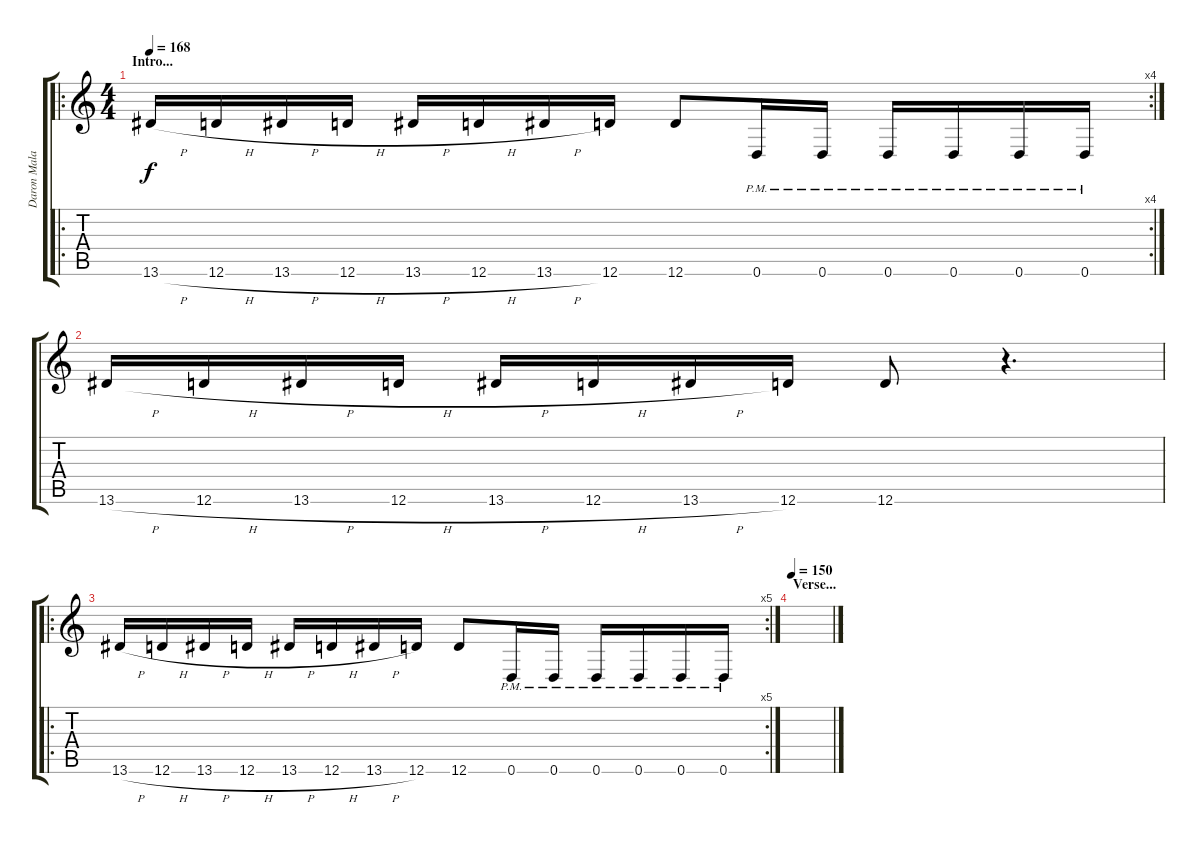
\track ("Daron Malakian (Feedback)" "Daron Mala") {instrument overdrivenguitar}
\staff {score tabs}
\tuning (E4 B3 G3 D3 A2 D2) {hide}
\ro
\rc 4
\ts (4 4)
\section ("" "Intro...")
\tempo 168
\clef g2
\ks c
13.6{h}.16{dy f instrument overdrivenguitar} 12.6{h}.16 13.6{h}.16 12.6{h}.16 13.6{h}.16 12.6{h}.16 13.6{h}.16 12.6.16 12.6.8 0.6{pm}.16 0.6{pm}.16 0.6{pm}.16 0.6{pm}.16 0.6{pm}.16 0.6{pm}.16 |
13.6{h}.16 12.6{h}.16 13.6{h}.16 12.6{h}.16 13.6{h}.16 12.6{h}.16 13.6{h}.16 12.6.16 12.6.8 r.4{d} |
\ro
\rc 5
13.6{h}.16 12.6{h}.16 13.6{h}.16 12.6{h}.16 13.6{h}.16 12.6{h}.16 13.6{h}.16 12.6.16 12.6.8 0.6{pm}.16 0.6{pm}.16 0.6{pm}.16 0.6{pm}.16 0.6{pm}.16 0.6{pm}.16 |
\section ("" "Verse...")
\tempo 150
